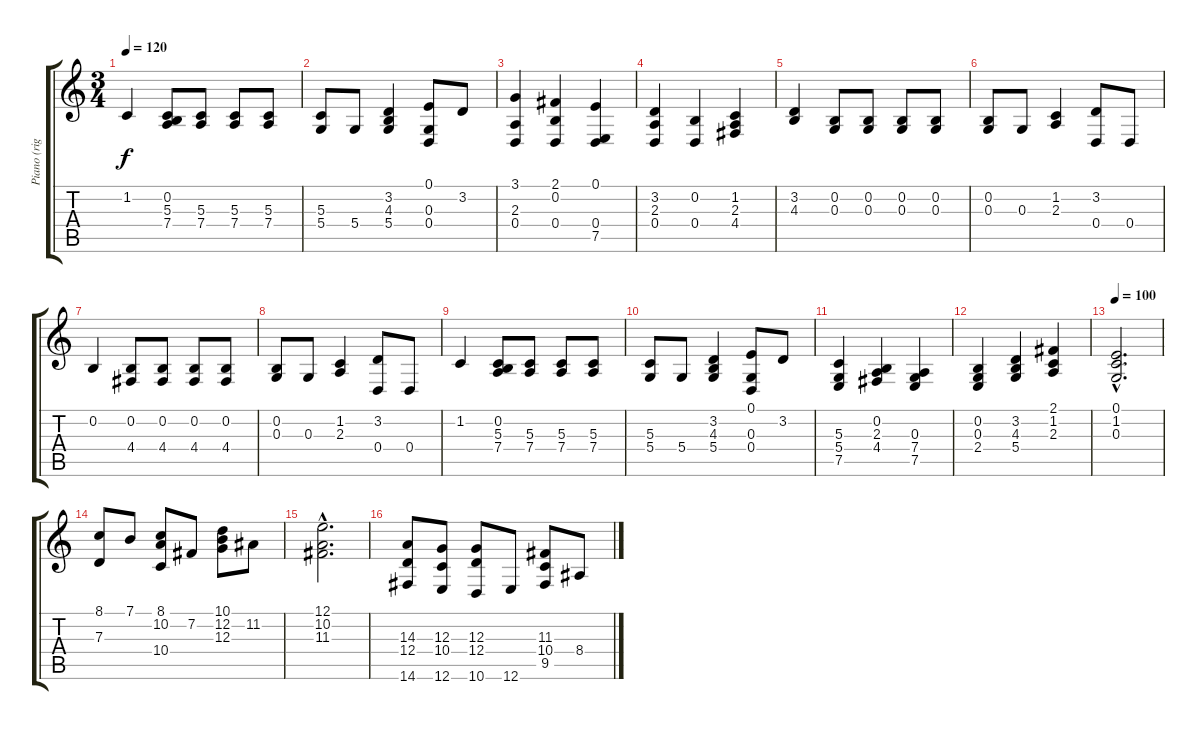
\track ("Piano (right hand)" "Piano (rig") {instrument acousticgrandpiano}
\staff {score tabs}
\tuning (E4 B3 G3 D3 A2 E2) {hide}
\ts (3 4)
\tempo 120
\clef g2
\ks c
1.2.4{dy f} (0.2 5.3 7.4).8 (5.3 7.4).8 (5.3 7.4).8 (5.3 7.4).8 |
(5.3 5.4).8 5.4.8 (3.2 4.3 5.4).4 (0.1 0.3 0.4).8 3.2.8 |
(3.1 2.3 0.4).4 (2.1 0.2 0.4).4 (0.1 0.4 7.5).4 |
(3.2 2.3 0.4).4 (0.2 0.4).4 (1.2 2.3 4.4).4 |
(3.2 4.3).4 (0.2 0.3).8 (0.2 0.3).8 (0.2 0.3).8 (0.2 0.3).8 |
(0.2 0.3).8 0.3.8 (1.2 2.3).4 (3.2 0.4).8 0.4.8 |
0.2.4 (0.2 4.4).8 (0.2 4.4).8 (0.2 4.4).8 (0.2 4.4).8 |
(0.2 0.3).8 0.3.8 (1.2 2.3).4 (3.2 0.4).8 0.4.8 |
1.2.4 (0.2 5.3 7.4).8 (5.3 7.4).8 (5.3 7.4).8 (5.3 7.4).8 |
(5.3 5.4).8 5.4.8 (3.2 4.3 5.4).4 (0.1 0.3 0.4).8 3.2.8 |
(5.3 5.4 7.5).4{volume 7} (0.2 2.3 4.4).4 (0.3 7.4 7.5).4 |
(0.2 0.3 2.4).4 (3.2 4.3 5.4).4 (2.1 1.2 2.3).4 |
\tempo 100
(0.1{hac} 1.2{hac} 0.3{hac}).2{d} |
(8.1 7.3).8 7.1.8 (8.1 10.2 10.4).8 7.2.8 (10.1 12.2 12.3).8 11.2.8 |
(12.1{hac} 10.2{hac} 11.3{hac}).2{d} |
(14.3 12.4 14.6).8 (12.3 10.4 12.6).8 (12.3 12.4 10.6).8 12.6.8 (11.3 10.4 9.5).8 8.4.8
